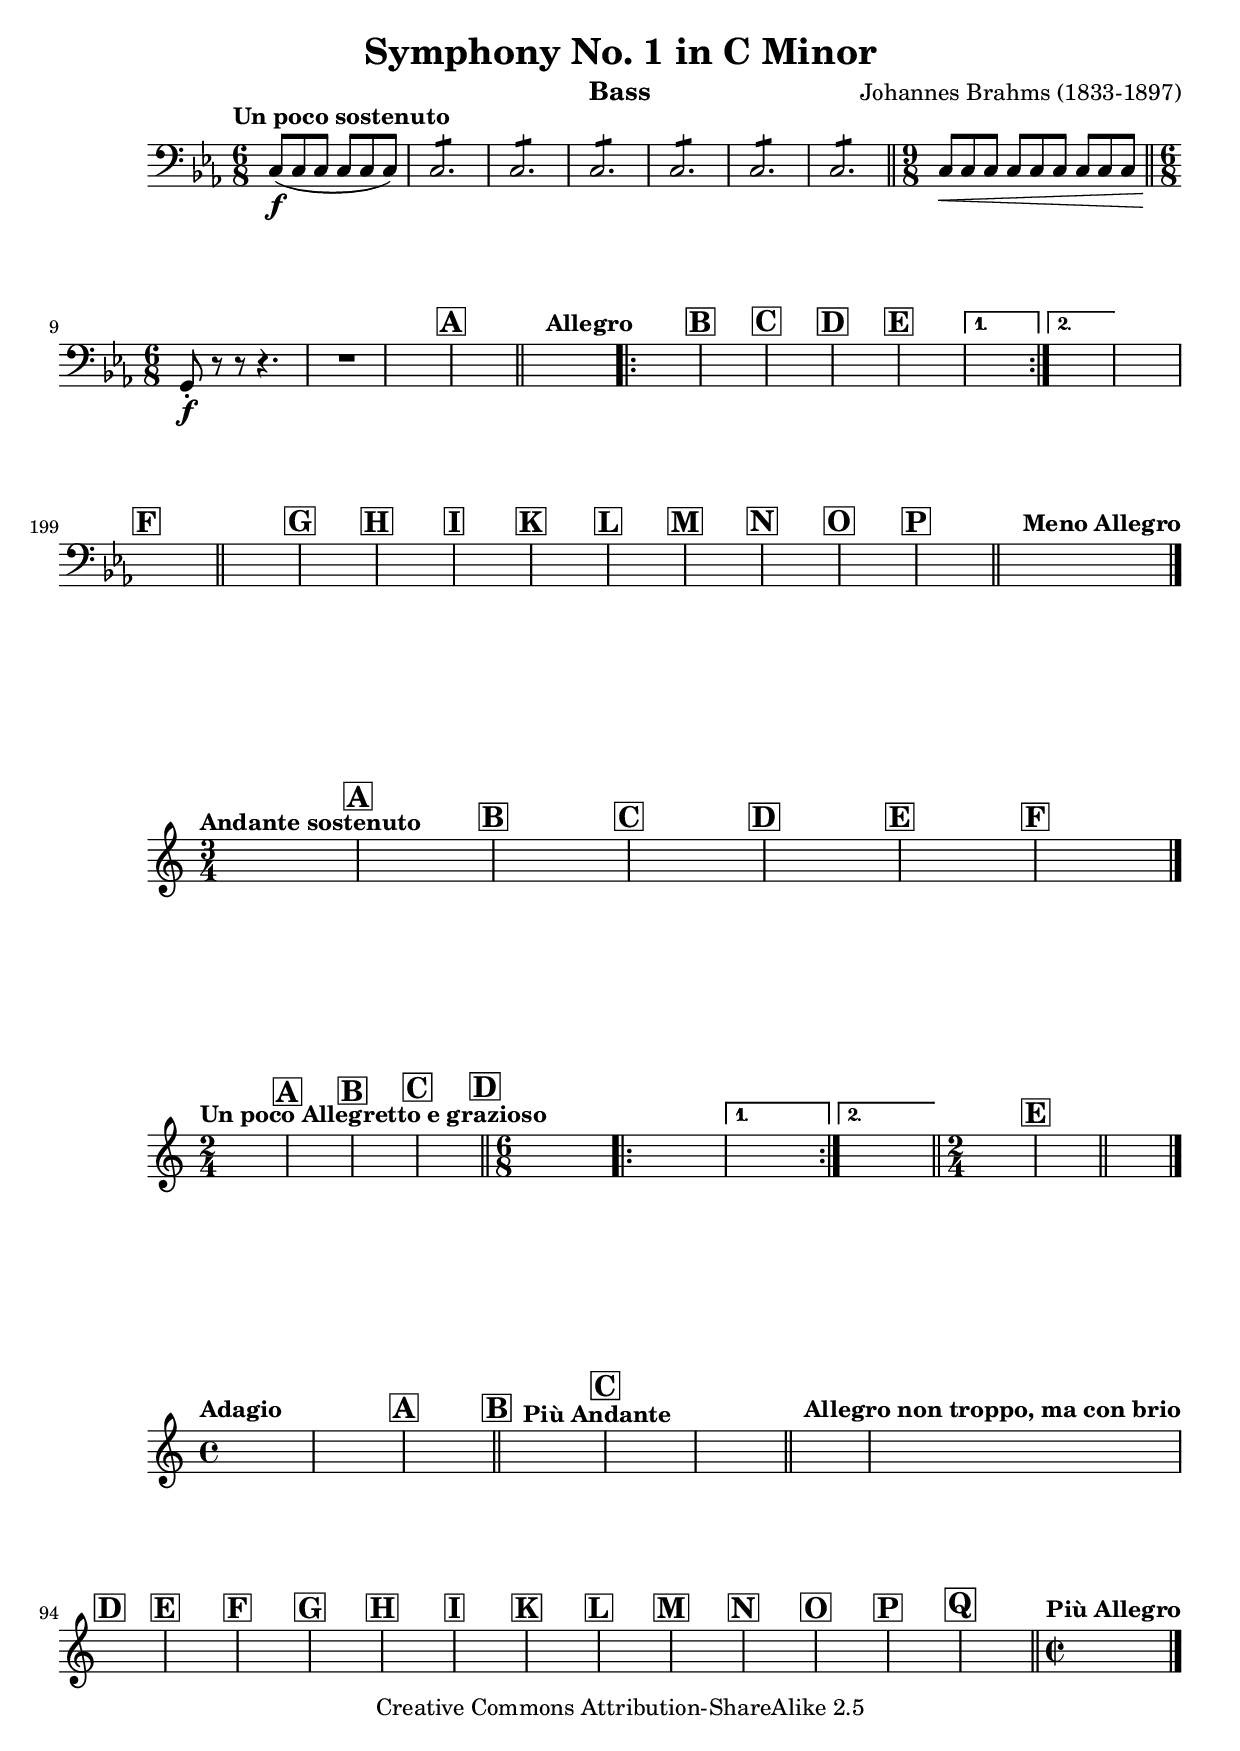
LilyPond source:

\version "2.13.49"

\include "defs.ily"
\version "2.13.49"

bassMvtI = \relative c
{
  %6/8
  \key c \minor
  \clef bass
  c8(\f c c c c c) |
  \repeat unfold 6 { c2.:8 | }
  %9/8
  c8\< c c c c c c c c |
  %6/8
  g-.\f r r r4. |
  R2. |
}

bassMvtII = \relative c'
{
}

bassMvtIII = \relative c'
{
}

bassMvtIV = \relative c'
{
}


instrument = "Bass"

notesMvtI = \bassMvtI
notesMvtII = \bassMvtII
notesMvtIII = \bassMvtIII
notesMvtIV = \bassMvtIV

\include "part.ily"
